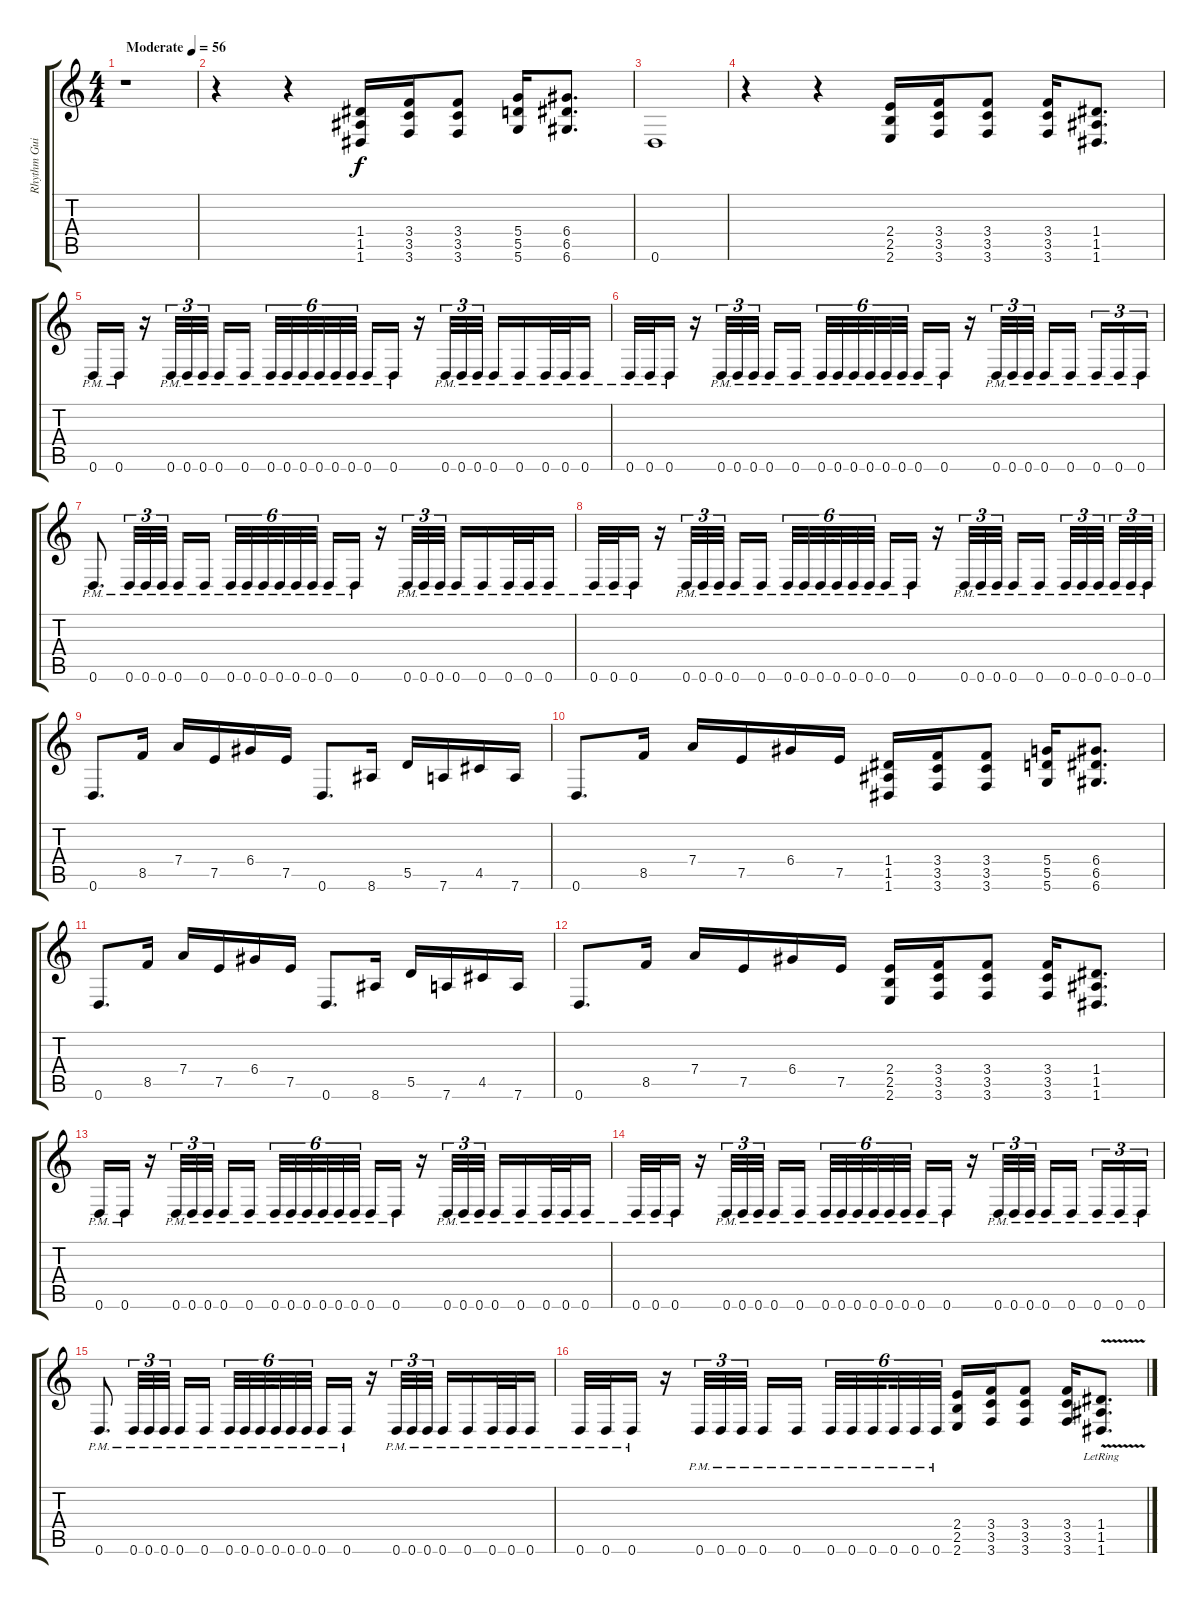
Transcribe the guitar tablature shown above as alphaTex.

\track ("Rhythm Guitar" "Rhythm Gui") {instrument distortionguitar}
\staff {score tabs}
\tuning (E4 B3 G3 D3 A2 D2) {hide}
\ts (4 4)
\tempo (56 "Moderate")
\clef g2
\ks c
r.1{dy f instrument distortionguitar} |
r.4 r.4 (1.4 1.5 1.6).16 (3.4 3.5 3.6).16 (3.4 3.5 3.6).8 (5.4 5.5 5.6).16 (6.4 6.5 6.6).8{d} |
0.6.1 |
r.4 r.4 (2.4 2.5 2.6).16 (3.4 3.5 3.6).16 (3.4 3.5 3.6).8 (3.4 3.5 3.6).16 (1.4 1.5 1.6).8{d} |
0.6{pm}.16 0.6{pm}.16 r.16 0.6{pm}.32{tu (3 2)} 0.6{pm}.32{tu (3 2)} 0.6{pm}.32{tu (3 2)} 0.6{pm}.16 0.6{pm}.16{beam splitsecondary} 0.6{pm}.32{tu (6 4)} 0.6{pm}.32{tu (6 4)} 0.6{pm}.32{tu (6 4) beam splitsecondary} 0.6{pm}.32{tu (6 4)} 0.6{pm}.32{tu (6 4)} 0.6{pm}.32{tu (6 4)} 0.6{pm}.16 0.6{pm}.16 r.16 0.6{pm}.32{tu (3 2)} 0.6{pm}.32{tu (3 2)} 0.6{pm}.32{tu (3 2)} 0.6{pm}.16 0.6{pm}.16 0.6{pm}.32 0.6{pm}.32 0.6{pm}.16 |
0.6{pm}.32 0.6{pm}.32 0.6{pm}.16 r.16 0.6{pm}.32{tu (3 2)} 0.6{pm}.32{tu (3 2)} 0.6{pm}.32{tu (3 2)} 0.6{pm}.16 0.6{pm}.16{beam splitsecondary} 0.6{pm}.32{tu (6 4)} 0.6{pm}.32{tu (6 4)} 0.6{pm}.32{tu (6 4) beam splitsecondary} 0.6{pm}.32{tu (6 4)} 0.6{pm}.32{tu (6 4)} 0.6{pm}.32{tu (6 4)} 0.6{pm}.16 0.6{pm}.16 r.16 0.6{pm}.32{tu (3 2)} 0.6{pm}.32{tu (3 2)} 0.6{pm}.32{tu (3 2)} 0.6{pm}.16 0.6{pm}.16{beam splitsecondary} 0.6{pm}.16{tu (3 2)} 0.6{pm}.16{tu (3 2)} 0.6{pm}.16{tu (3 2)} |
0.6{pm}.8{d} 0.6{pm}.32{tu (3 2)} 0.6{pm}.32{tu (3 2)} 0.6{pm}.32{tu (3 2)} 0.6{pm}.16 0.6{pm}.16{beam splitsecondary} 0.6{pm}.32{tu (6 4)} 0.6{pm}.32{tu (6 4)} 0.6{pm}.32{tu (6 4) beam splitsecondary} 0.6{pm}.32{tu (6 4)} 0.6{pm}.32{tu (6 4)} 0.6{pm}.32{tu (6 4)} 0.6{pm}.16 0.6{pm}.16 r.16 0.6{pm}.32{tu (3 2)} 0.6{pm}.32{tu (3 2)} 0.6{pm}.32{tu (3 2)} 0.6{pm}.16 0.6{pm}.16 0.6{pm}.32 0.6{pm}.32 0.6{pm}.16 |
0.6{pm}.32 0.6{pm}.32 0.6{pm}.16 r.16 0.6{pm}.32{tu (3 2)} 0.6{pm}.32{tu (3 2)} 0.6{pm}.32{tu (3 2)} 0.6{pm}.16 0.6{pm}.16{beam splitsecondary} 0.6{pm}.32{tu (6 4)} 0.6{pm}.32{tu (6 4)} 0.6{pm}.32{tu (6 4) beam splitsecondary} 0.6{pm}.32{tu (6 4)} 0.6{pm}.32{tu (6 4)} 0.6{pm}.32{tu (6 4)} 0.6{pm}.16 0.6{pm}.16 r.16 0.6{pm}.32{tu (3 2)} 0.6{pm}.32{tu (3 2)} 0.6{pm}.32{tu (3 2)} 0.6{pm}.16 0.6{pm}.16{beam splitsecondary} 0.6{pm}.32{tu (3 2)} 0.6{pm}.32{tu (3 2)} 0.6{pm}.32{tu (3 2) beam splitsecondary} 0.6{pm}.32{tu (3 2)} 0.6{pm}.32{tu (3 2)} 0.6{pm}.32{tu (3 2)} |
0.6.8{d} 8.5.16 7.4.16 7.5.16 6.4.16 7.5.16 0.6.8{d} 8.6.16 5.5.16 7.6.16 4.5.16 7.6.16 |
0.6.8{d} 8.5.16 7.4.16 7.5.16 6.4.16 7.5.16 (1.4 1.5 1.6).16 (3.4 3.5 3.6).16 (3.4 3.5 3.6).8 (5.4 5.5 5.6).16 (6.4 6.5 6.6).8{d} |
0.6.8{d} 8.5.16 7.4.16 7.5.16 6.4.16 7.5.16 0.6.8{d} 8.6.16 5.5.16 7.6.16 4.5.16 7.6.16 |
0.6.8{d} 8.5.16 7.4.16 7.5.16 6.4.16 7.5.16 (2.4 2.5 2.6).16 (3.4 3.5 3.6).16 (3.4 3.5 3.6).8 (3.4 3.5 3.6).16 (1.4 1.5 1.6).8{d} |
0.6{pm}.16 0.6{pm}.16 r.16 0.6{pm}.32{tu (3 2)} 0.6{pm}.32{tu (3 2)} 0.6{pm}.32{tu (3 2)} 0.6{pm}.16 0.6{pm}.16{beam splitsecondary} 0.6{pm}.32{tu (6 4)} 0.6{pm}.32{tu (6 4)} 0.6{pm}.32{tu (6 4) beam splitsecondary} 0.6{pm}.32{tu (6 4)} 0.6{pm}.32{tu (6 4)} 0.6{pm}.32{tu (6 4)} 0.6{pm}.16 0.6{pm}.16 r.16 0.6{pm}.32{tu (3 2)} 0.6{pm}.32{tu (3 2)} 0.6{pm}.32{tu (3 2)} 0.6{pm}.16 0.6{pm}.16 0.6{pm}.32 0.6{pm}.32 0.6{pm}.16 |
0.6{pm}.32 0.6{pm}.32 0.6{pm}.16 r.16 0.6{pm}.32{tu (3 2)} 0.6{pm}.32{tu (3 2)} 0.6{pm}.32{tu (3 2)} 0.6{pm}.16 0.6{pm}.16{beam splitsecondary} 0.6{pm}.32{tu (6 4)} 0.6{pm}.32{tu (6 4)} 0.6{pm}.32{tu (6 4) beam splitsecondary} 0.6{pm}.32{tu (6 4)} 0.6{pm}.32{tu (6 4)} 0.6{pm}.32{tu (6 4)} 0.6{pm}.16 0.6{pm}.16 r.16 0.6{pm}.32{tu (3 2)} 0.6{pm}.32{tu (3 2)} 0.6{pm}.32{tu (3 2)} 0.6{pm}.16 0.6{pm}.16{beam splitsecondary} 0.6{pm}.16{tu (3 2)} 0.6{pm}.16{tu (3 2)} 0.6{pm}.16{tu (3 2)} |
0.6{pm}.8{d} 0.6{pm}.32{tu (3 2)} 0.6{pm}.32{tu (3 2)} 0.6{pm}.32{tu (3 2)} 0.6{pm}.16 0.6{pm}.16{beam splitsecondary} 0.6{pm}.32{tu (6 4)} 0.6{pm}.32{tu (6 4)} 0.6{pm}.32{tu (6 4) beam splitsecondary} 0.6{pm}.32{tu (6 4)} 0.6{pm}.32{tu (6 4)} 0.6{pm}.32{tu (6 4)} 0.6{pm}.16 0.6{pm}.16 r.16 0.6{pm}.32{tu (3 2)} 0.6{pm}.32{tu (3 2)} 0.6{pm}.32{tu (3 2)} 0.6{pm}.16 0.6{pm}.16 0.6{pm}.32 0.6{pm}.32 0.6{pm}.16 |
0.6{pm}.32 0.6{pm}.32 0.6{pm}.16 r.16 0.6{pm}.32{tu (3 2)} 0.6{pm}.32{tu (3 2)} 0.6{pm}.32{tu (3 2)} 0.6{pm}.16 0.6{pm}.16{beam splitsecondary} 0.6{pm}.32{tu (6 4)} 0.6{pm}.32{tu (6 4)} 0.6{pm}.32{tu (6 4) beam splitsecondary} 0.6{pm}.32{tu (6 4)} 0.6{pm}.32{tu (6 4)} 0.6{pm}.32{tu (6 4)} (2.4 2.5 2.6).16 (3.4 3.5 3.6).16 (3.4 3.5 3.6).8 (3.4 3.5 3.6).16 (1.4{v lr} 1.5 1.6{h}).8{d}
